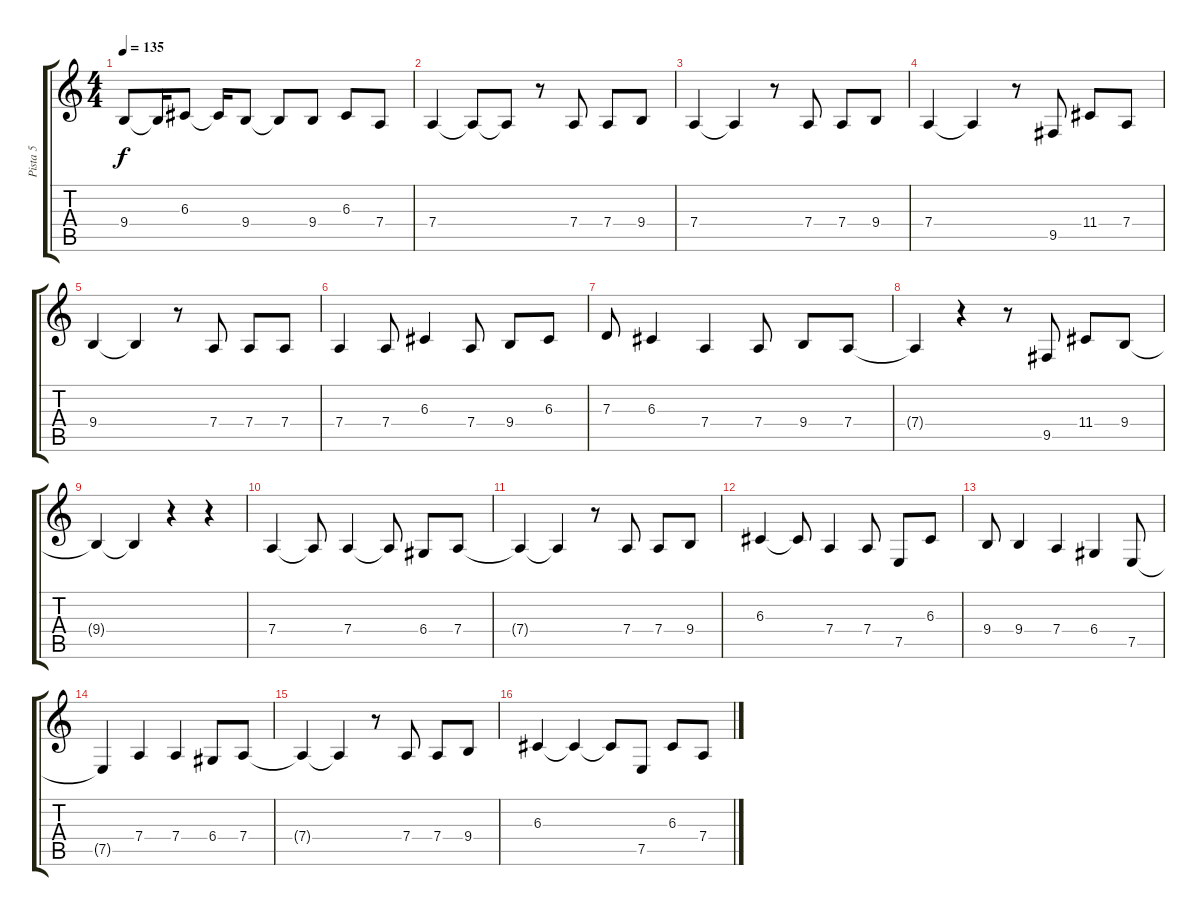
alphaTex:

\track ("Pista 5" "Pista 5") {instrument sopranosax}
\staff {score tabs}
\tuning (E4 B3 G3 D3 A2 E2) {hide}
\ts (4 4)
\tempo 135
\clef g2
\ks c
9.4.8{dy f} 9.4{t}.16 6.3.8 6.3{t}.16 9.4.8 9.4{t}.8 9.4.8 6.3.8 7.4.8 |
7.4.4 7.4{t}.8 7.4{t}.8 r.8 7.4.8 7.4.8 9.4.8 |
7.4.4 7.4{t}.4 r.8 7.4.8 7.4.8 9.4.8 |
7.4.4 7.4{t}.4 r.8 9.5.8 11.4.8 7.4.8 |
9.4.4 9.4{t}.4 r.8 7.4.8 7.4.8 7.4.8 |
7.4.4 7.4.8 6.3.4 7.4.8 9.4.8 6.3.8 |
7.3.8 6.3.4 7.4.4 7.4.8 9.4.8 7.4.8 |
7.4{t}.4 r.4 r.8 9.5.8 11.4.8 9.4.8 |
9.4{t}.4 9.4{t}.4 r.4 r.4 |
7.4.4 7.4{t}.8 7.4.4 7.4{t}.8 6.4.8 7.4.8 |
7.4{t}.4 7.4{t}.4 r.8 7.4.8 7.4.8 9.4.8 |
6.3.4 6.3{t}.8 7.4.4 7.4.8 7.5.8 6.3.8 |
9.4.8 9.4.4 7.4.4 6.4.4 7.5.8 |
7.5{t}.4 7.4.4 7.4.4 6.4.8 7.4.8 |
7.4{t}.4 7.4{t}.4 r.8 7.4.8 7.4.8 9.4.8 |
6.3.4 6.3{t}.4 6.3{t}.8 7.5.8 6.3.8 7.4.8
